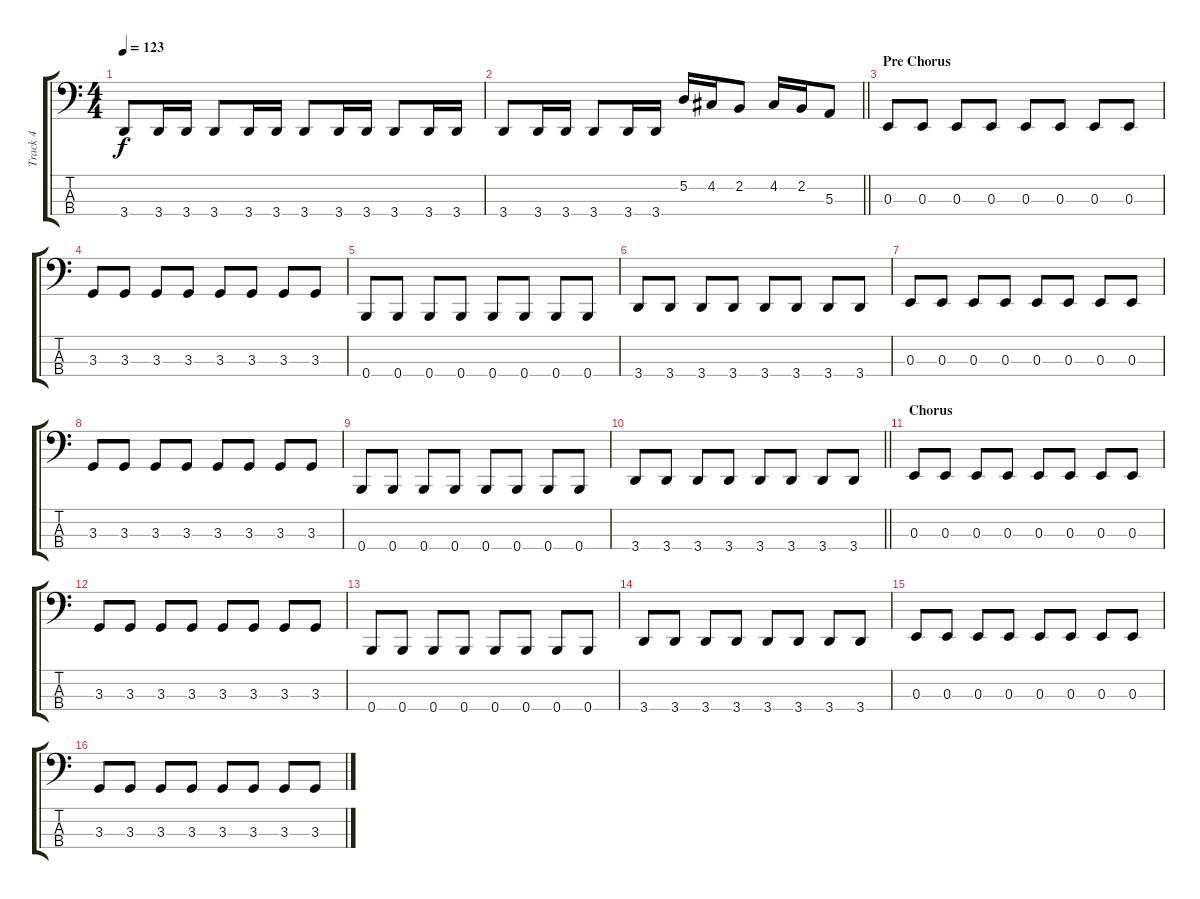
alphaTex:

\track ("Track 4" "Track 4") {instrument electricbassfinger}
\staff {score tabs}
\tuning (D2 A1 E1 B0) {hide}
\ts (4 4)
\tempo 123
\clef f4
\ks c
3.4.8{dy f} 3.4.16 3.4.16 3.4.8 3.4.16 3.4.16 3.4.8 3.4.16 3.4.16 3.4.8 3.4.16 3.4.16 |
\barLineRight lightlight
3.4.8 3.4.16 3.4.16 3.4.8 3.4.16 3.4.16 5.2.16 4.2.16 2.2.8 4.2.16 2.2.16 5.3.8 |
\section ("" "Pre Chorus")
0.3.8 0.3.8 0.3.8 0.3.8 0.3.8 0.3.8 0.3.8 0.3.8 |
3.3.8 3.3.8 3.3.8 3.3.8 3.3.8 3.3.8 3.3.8 3.3.8 |
0.4.8 0.4.8 0.4.8 0.4.8 0.4.8 0.4.8 0.4.8 0.4.8 |
3.4.8 3.4.8 3.4.8 3.4.8 3.4.8 3.4.8 3.4.8 3.4.8 |
0.3.8 0.3.8 0.3.8 0.3.8 0.3.8 0.3.8 0.3.8 0.3.8 |
3.3.8 3.3.8 3.3.8 3.3.8 3.3.8 3.3.8 3.3.8 3.3.8 |
0.4.8 0.4.8 0.4.8 0.4.8 0.4.8 0.4.8 0.4.8 0.4.8 |
\barLineRight lightlight
3.4.8 3.4.8 3.4.8 3.4.8 3.4.8 3.4.8 3.4.8 3.4.8 |
\section ("" "Chorus")
0.3.8 0.3.8 0.3.8 0.3.8 0.3.8 0.3.8 0.3.8 0.3.8 |
3.3.8 3.3.8 3.3.8 3.3.8 3.3.8 3.3.8 3.3.8 3.3.8 |
0.4.8 0.4.8 0.4.8 0.4.8 0.4.8 0.4.8 0.4.8 0.4.8 |
3.4.8 3.4.8 3.4.8 3.4.8 3.4.8 3.4.8 3.4.8 3.4.8 |
0.3.8 0.3.8 0.3.8 0.3.8 0.3.8 0.3.8 0.3.8 0.3.8 |
3.3.8 3.3.8 3.3.8 3.3.8 3.3.8 3.3.8 3.3.8 3.3.8
